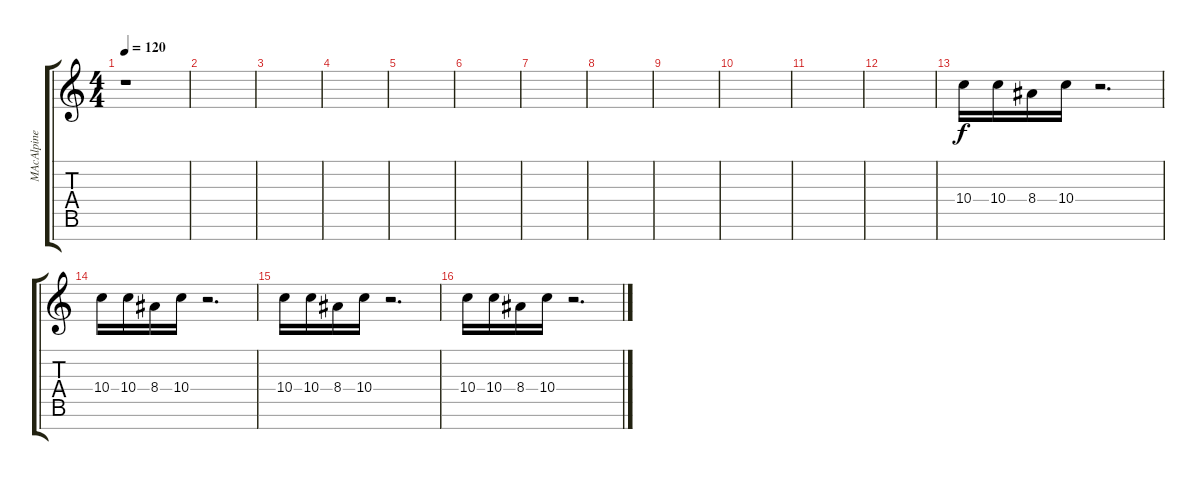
\track ("MAcAlpine Guitar" "MAcAlpine ") {instrument overdrivenguitar}
\staff {score tabs}
\tuning (E4 B3 G3 D3 A2 E2 B1) {hide}
\ts (4 4)
\tempo 120
\clef g2
\ks c
r.1{dy f} |
|
|
|
|
|
|
|
|
|
|
|
10.4.16 10.4.16 8.4.16 10.4.16 r.2{d} |
10.4.16 10.4.16 8.4.16 10.4.16 r.2{d} |
10.4.16 10.4.16 8.4.16 10.4.16 r.2{d} |
10.4.16 10.4.16 8.4.16 10.4.16 r.2{d}
